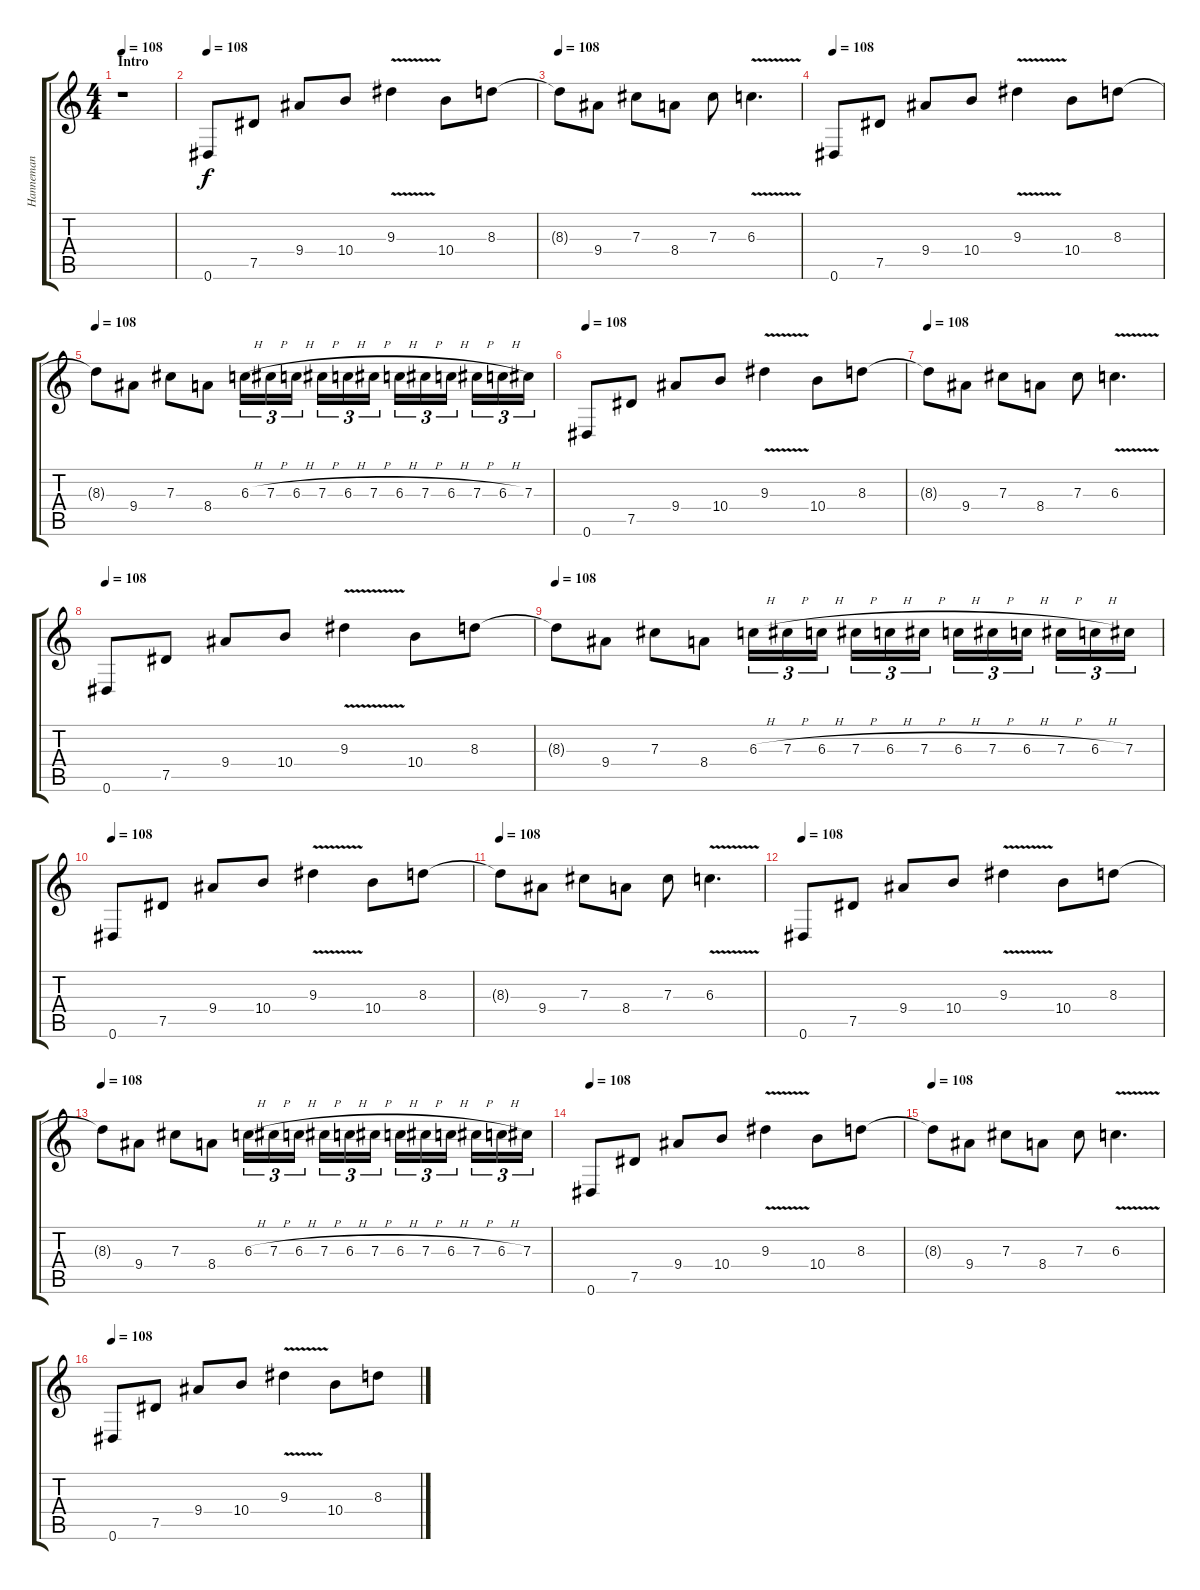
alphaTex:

\track ("Hanneman" "Hanneman") {instrument distortionguitar}
\staff {score tabs}
\tuning (Eb4 Bb3 Gb3 Db3 Ab2 Eb2) {hide}
\ts (4 4)
\section ("" "Intro")
\tempo 108
\clef g2
\ks c
r.1{dy f instrument distortionguitar} |
\tempo 108
0.6.8 7.5.8 9.4.8 10.4.8 9.3{v}.4 10.4.8 8.3.8 |
\tempo 108
8.3{t}.8 9.4.8 7.3.8 8.4.8 7.3.8 6.3{v}.4{d} |
\tempo 108
0.6.8 7.5.8 9.4.8 10.4.8 9.3{v}.4 10.4.8 8.3.8 |
\tempo 108
8.3{t}.8 9.4.8 7.3.8 8.4.8 6.3{h}.16{tu (3 2)} 7.3{h}.16{tu (3 2)} 6.3{h}.16{tu (3 2) beam splitsecondary} 7.3{h}.16{tu (3 2)} 6.3{h}.16{tu (3 2)} 7.3{h}.16{tu (3 2)} 6.3{h}.16{tu (3 2)} 7.3{h}.16{tu (3 2)} 6.3{h}.16{tu (3 2) beam splitsecondary} 7.3{h}.16{tu (3 2)} 6.3{h}.16{tu (3 2)} 7.3.16{tu (3 2)} |
\tempo 108
0.6.8 7.5.8 9.4.8 10.4.8 9.3{v}.4 10.4.8 8.3.8 |
\tempo 108
8.3{t}.8 9.4.8 7.3.8 8.4.8 7.3.8 6.3{v}.4{d} |
\tempo 108
0.6.8 7.5.8 9.4.8 10.4.8 9.3{v}.4 10.4.8 8.3.8 |
\tempo 108
8.3{t}.8 9.4.8 7.3.8 8.4.8 6.3{h}.16{tu (3 2)} 7.3{h}.16{tu (3 2)} 6.3{h}.16{tu (3 2) beam splitsecondary} 7.3{h}.16{tu (3 2)} 6.3{h}.16{tu (3 2)} 7.3{h}.16{tu (3 2)} 6.3{h}.16{tu (3 2)} 7.3{h}.16{tu (3 2)} 6.3{h}.16{tu (3 2) beam splitsecondary} 7.3{h}.16{tu (3 2)} 6.3{h}.16{tu (3 2)} 7.3.16{tu (3 2)} |
\tempo 108
0.6.8 7.5.8 9.4.8 10.4.8 9.3{v}.4 10.4.8 8.3.8 |
\tempo 108
8.3{t}.8 9.4.8 7.3.8 8.4.8 7.3.8 6.3{v}.4{d} |
\tempo 108
0.6.8 7.5.8 9.4.8 10.4.8 9.3{v}.4 10.4.8 8.3.8 |
\tempo 108
8.3{t}.8 9.4.8 7.3.8 8.4.8 6.3{h}.16{tu (3 2)} 7.3{h}.16{tu (3 2)} 6.3{h}.16{tu (3 2) beam splitsecondary} 7.3{h}.16{tu (3 2)} 6.3{h}.16{tu (3 2)} 7.3{h}.16{tu (3 2)} 6.3{h}.16{tu (3 2)} 7.3{h}.16{tu (3 2)} 6.3{h}.16{tu (3 2) beam splitsecondary} 7.3{h}.16{tu (3 2)} 6.3{h}.16{tu (3 2)} 7.3.16{tu (3 2)} |
\tempo 108
0.6.8 7.5.8 9.4.8 10.4.8 9.3{v}.4 10.4.8 8.3.8 |
\tempo 108
8.3{t}.8 9.4.8 7.3.8 8.4.8 7.3.8 6.3{v}.4{d} |
\tempo 108
0.6.8 7.5.8 9.4.8 10.4.8 9.3{v}.4 10.4.8 8.3.8
